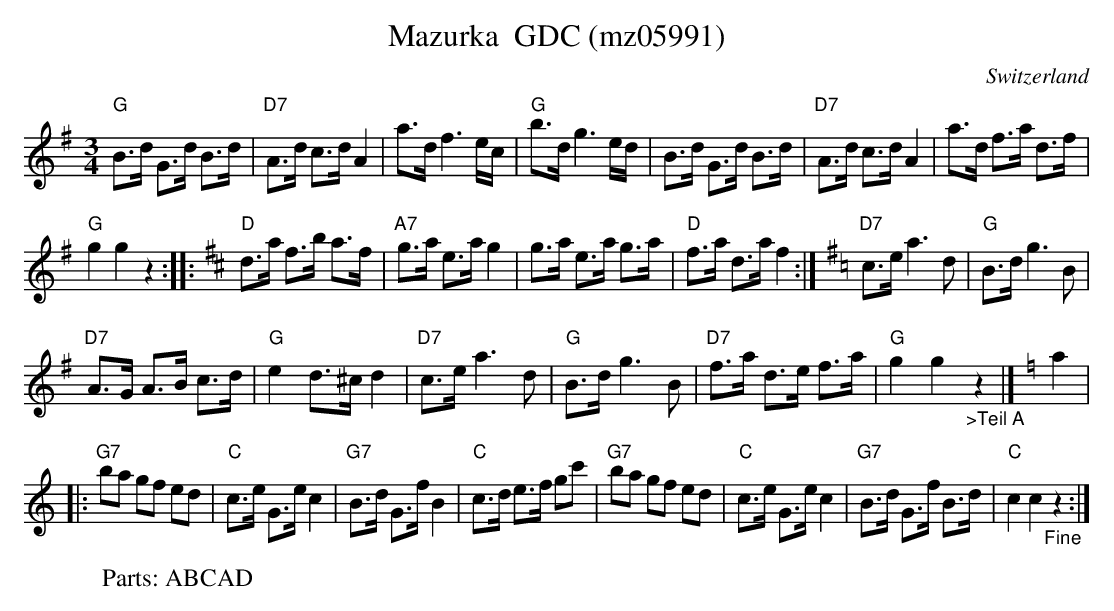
X:1
T: Mazurka  GDC (mz05991)
O:Switzerland
M:3/4
L:1/8
K:G major
"G"B>d G>d B>d | "D7"A>d c>dA2 | a>df3e/c/ | "G"b>d g3e/d/ | B>d G>d B>d | "D7"A>d c>dA2 | a>d f>a d>f |
"G"g2g2z2 :: [K:D] "D"d>a f>b a>f | "A7"g>a e>a g2 | g>a e>a g>a | "D"f>a d>af2 :| [K:G] "D7"c>ea3d | "G"B>d g3B |
"D7"A>G A>B c>d | "G"e2d>^cd2 | "D7"c>ea3d | "G"B>d g3B | "D7"f>a d>e f>a | "G"g2g2"_>Teil A"z2 |] [K:C] a2 |
|: "G7"ba gf ed | "C"c>e G>ec2 | "G7"B>d G>fB2 | "C"c>d e>f gc' | "G7"ba gf ed | "C"c>e G>ec2 | "G7"B>d G>f B>d | "C"c2c2"_Fine"z2 :|
W: Parts: ABCAD
